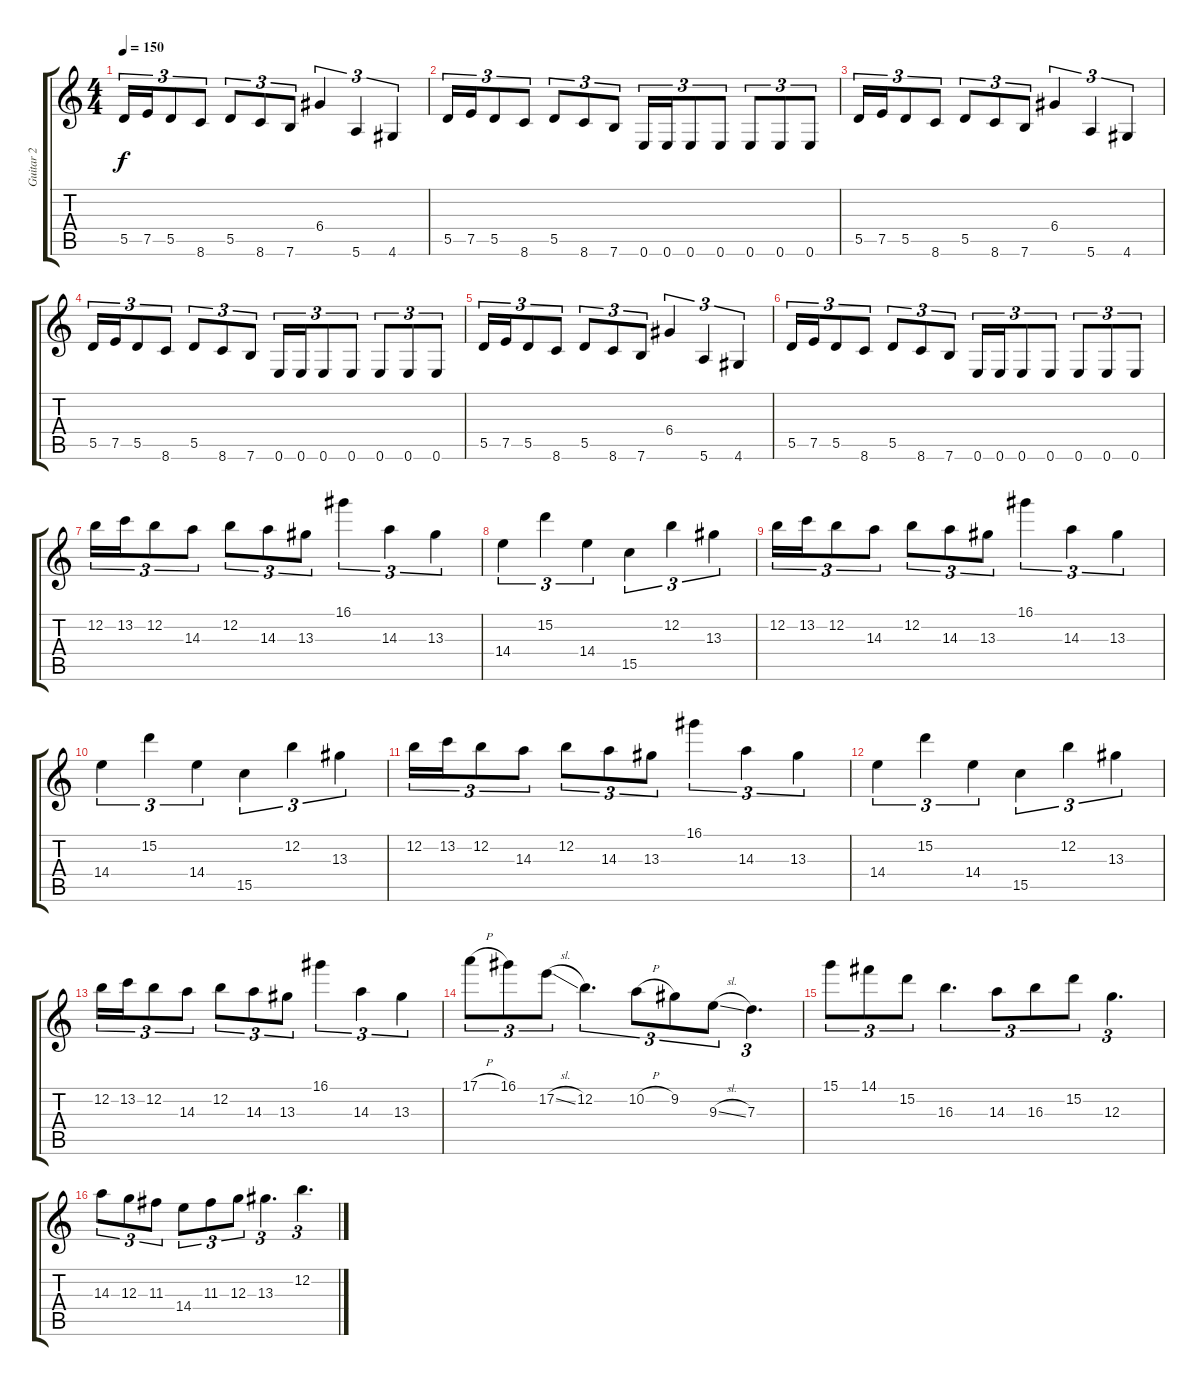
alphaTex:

\track ("Guitar 2" "Guitar 2") {instrument distortionguitar}
\staff {score tabs}
\tuning (E4 B3 G3 D3 A2 E2) {hide}
\ts (4 4)
\tempo 150
\clef g2
\ks c
5.5.16{tu (3 2) dy f} 7.5.16{tu (3 2)} 5.5.8{tu (3 2)} 8.6.8{tu (3 2)} 5.5.8{tu (3 2)} 8.6.8{tu (3 2)} 7.6.8{tu (3 2)} 6.4.4{tu (3 2)} 5.6.4{tu (3 2)} 4.6.4{tu (3 2)} |
5.5.16{tu (3 2)} 7.5.16{tu (3 2)} 5.5.8{tu (3 2)} 8.6.8{tu (3 2)} 5.5.8{tu (3 2)} 8.6.8{tu (3 2)} 7.6.8{tu (3 2)} 0.6.16{tu (3 2)} 0.6.16{tu (3 2)} 0.6.8{tu (3 2)} 0.6.8{tu (3 2)} 0.6.8{tu (3 2)} 0.6.8{tu (3 2)} 0.6.8{tu (3 2)} |
5.5.16{tu (3 2)} 7.5.16{tu (3 2)} 5.5.8{tu (3 2)} 8.6.8{tu (3 2)} 5.5.8{tu (3 2)} 8.6.8{tu (3 2)} 7.6.8{tu (3 2)} 6.4.4{tu (3 2)} 5.6.4{tu (3 2)} 4.6.4{tu (3 2)} |
5.5.16{tu (3 2)} 7.5.16{tu (3 2)} 5.5.8{tu (3 2)} 8.6.8{tu (3 2)} 5.5.8{tu (3 2)} 8.6.8{tu (3 2)} 7.6.8{tu (3 2)} 0.6.16{tu (3 2)} 0.6.16{tu (3 2)} 0.6.8{tu (3 2)} 0.6.8{tu (3 2)} 0.6.8{tu (3 2)} 0.6.8{tu (3 2)} 0.6.8{tu (3 2)} |
5.5.16{tu (3 2)} 7.5.16{tu (3 2)} 5.5.8{tu (3 2)} 8.6.8{tu (3 2)} 5.5.8{tu (3 2)} 8.6.8{tu (3 2)} 7.6.8{tu (3 2)} 6.4.4{tu (3 2)} 5.6.4{tu (3 2)} 4.6.4{tu (3 2)} |
5.5.16{tu (3 2)} 7.5.16{tu (3 2)} 5.5.8{tu (3 2)} 8.6.8{tu (3 2)} 5.5.8{tu (3 2)} 8.6.8{tu (3 2)} 7.6.8{tu (3 2)} 0.6.16{tu (3 2)} 0.6.16{tu (3 2)} 0.6.8{tu (3 2)} 0.6.8{tu (3 2)} 0.6.8{tu (3 2)} 0.6.8{tu (3 2)} 0.6.8{tu (3 2)} |
12.2.16{tu (3 2)} 13.2.16{tu (3 2)} 12.2.8{tu (3 2)} 14.3.8{tu (3 2)} 12.2.8{tu (3 2)} 14.3.8{tu (3 2)} 13.3.8{tu (3 2)} 16.1.4{tu (3 2)} 14.3.4{tu (3 2)} 13.3.4{tu (3 2)} |
14.4.4{tu (3 2)} 15.2.4{tu (3 2)} 14.4.4{tu (3 2)} 15.5.4{tu (3 2)} 12.2.4{tu (3 2)} 13.3.4{tu (3 2)} |
12.2.16{tu (3 2)} 13.2.16{tu (3 2)} 12.2.8{tu (3 2)} 14.3.8{tu (3 2)} 12.2.8{tu (3 2)} 14.3.8{tu (3 2)} 13.3.8{tu (3 2)} 16.1.4{tu (3 2)} 14.3.4{tu (3 2)} 13.3.4{tu (3 2)} |
14.4.4{tu (3 2)} 15.2.4{tu (3 2)} 14.4.4{tu (3 2)} 15.5.4{tu (3 2)} 12.2.4{tu (3 2)} 13.3.4{tu (3 2)} |
12.2.16{tu (3 2)} 13.2.16{tu (3 2)} 12.2.8{tu (3 2)} 14.3.8{tu (3 2)} 12.2.8{tu (3 2)} 14.3.8{tu (3 2)} 13.3.8{tu (3 2)} 16.1.4{tu (3 2)} 14.3.4{tu (3 2)} 13.3.4{tu (3 2)} |
14.4.4{tu (3 2)} 15.2.4{tu (3 2)} 14.4.4{tu (3 2)} 15.5.4{tu (3 2)} 12.2.4{tu (3 2)} 13.3.4{tu (3 2)} |
12.2.16{tu (3 2)} 13.2.16{tu (3 2)} 12.2.8{tu (3 2)} 14.3.8{tu (3 2)} 12.2.8{tu (3 2)} 14.3.8{tu (3 2)} 13.3.8{tu (3 2)} 16.1.4{tu (3 2)} 14.3.4{tu (3 2)} 13.3.4{tu (3 2)} |
17.1{h}.8{tu (3 2)} 16.1.8{tu (3 2)} 17.2{sl}.8{tu (3 2)} 12.2.4{d tu (3 2)} 10.2{h}.8{tu (3 2)} 9.2.8{tu (3 2)} 9.3{sl}.8{tu (3 2)} 7.3.4{d tu (3 2)} |
15.1.8{tu (3 2)} 14.1.8{tu (3 2)} 15.2.8{tu (3 2)} 16.3.4{d tu (3 2)} 14.3.8{tu (3 2)} 16.3.8{tu (3 2)} 15.2.8{tu (3 2)} 12.3.4{d tu (3 2)} |
14.3.8{tu (3 2)} 12.3.8{tu (3 2)} 11.3.8{tu (3 2)} 14.4.8{tu (3 2)} 11.3.8{tu (3 2)} 12.3.8{tu (3 2)} 13.3.4{d tu (3 2)} 12.2.4{d tu (3 2)}
